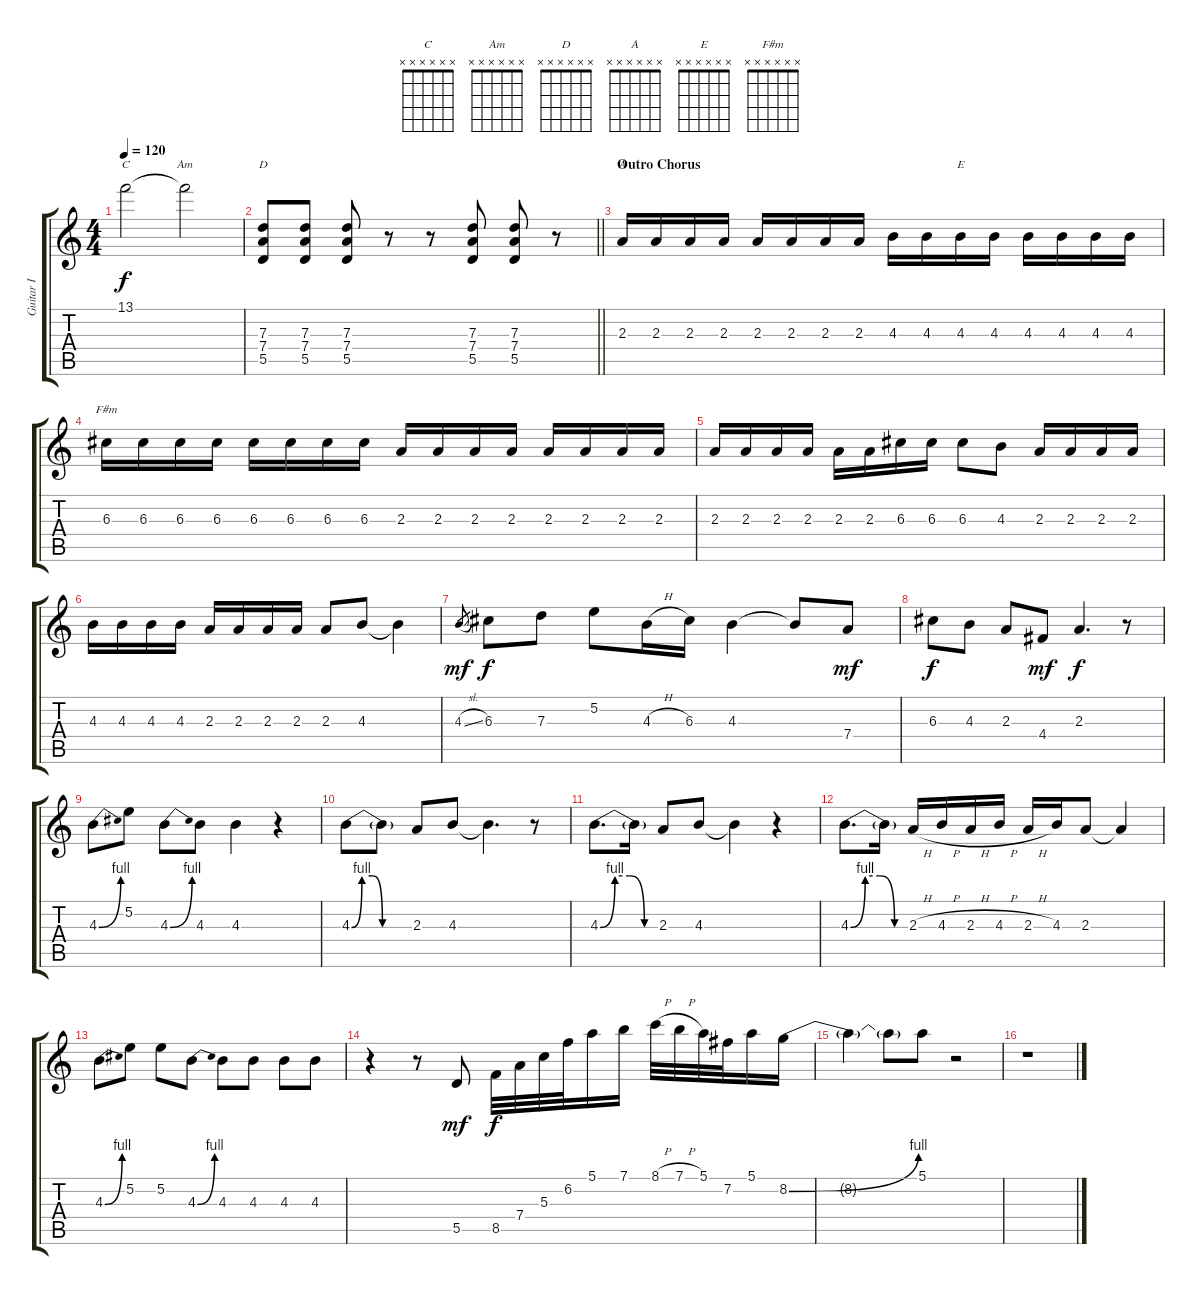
\track ("Guitar I" "Guitar I") {instrument overdrivenguitar}
\staff {score tabs}
\tuning (E4 B3 G3 D3 A2 E2) {hide}
\chord ("C" x x x x x x)
\chord ("Am" x x x x x x)
\chord ("D" x x x x x x)
\chord ("A" x x x x x x)
\chord ("E" x x x x x x)
\chord ("F#m" x x x x x x)
\ts (4 4)
\tempo 120
\clef g2
\ks c
13.1{t}.2{ch "C" dy f} 13.1{t}.2{ch "Am"} |
\barLineRight lightlight
(7.3 7.4 5.5).8{ch "D"} (7.3 7.4 5.5).8 (7.3 7.4 5.5).8 r.8 r.8 (7.3 7.4 5.5).8 (7.3 7.4 5.5).8 r.8 |
\section ("" "Outro Chorus")
2.3.16{ch "A" volume 13} 2.3.16 2.3.16 2.3.16 2.3.16 2.3.16 2.3.16 2.3.16 4.3.16 4.3.16 4.3.16{ch "E"} 4.3.16 4.3.16 4.3.16 4.3.16 4.3.16 |
6.3.16{ch "F#m"} 6.3.16 6.3.16 6.3.16 6.3.16 6.3.16 6.3.16 6.3.16 2.3.16 2.3.16 2.3.16 2.3.16 2.3.16 2.3.16 2.3.16 2.3.16 |
2.3.16 2.3.16 2.3.16 2.3.16 2.3.16 2.3.16 6.3.16 6.3.16 6.3.8 4.3.8 2.3.16 2.3.16 2.3.16 2.3.16 |
4.3.16 4.3.16 4.3.16 4.3.16 2.3.16 2.3.16 2.3.16 2.3.16 2.3.8 4.3.8 4.3{t}.4 |
4.3{sl}.8{gr dy mf} 6.3.8{dy f} 7.3.8 5.2.8 4.3{h}.16 6.3.16 4.3.4 4.3{t}.8 7.4.8{dy mf} |
6.3.8{dy f} 4.3.8 2.3.8 4.4.8{dy mf} 2.3.4{d dy f} r.8 |
4.3{be (bend 0 0 60 4)}.8 5.2.8 4.3{be (bend 0 0 60 4)}.8 4.3.8 4.3.4 r.4 |
4.3{be (custom 0 0 10 4 20 4 30 0 60 0)}.8 4.3{t}.8 2.3.8 4.3.8 4.3{t}.4{d} r.8 |
4.3{be (custom 0 0 15 4 30 4 45 0 60 0)}.8{d} 4.3{t}.16 2.3.8 4.3.8 4.3{t}.4 r.4 |
4.3{be (custom 0 0 15 4 30 4 45 0 60 0)}.8{d} 4.3{t}.16 2.3{h}.16 4.3{h}.16 2.3{h}.16 4.3{h}.16 2.3{h}.16 4.3.16 2.3.8 2.3{t}.4 |
4.3{be (bend 0 0 60 4)}.8 5.2.8 5.2.8 4.3{be (bend 0 0 60 4)}.8 4.3.8 4.3.8 4.3.8 4.3.8 |
r.4 r.8 5.5.8{dy mf} 8.5.32{dy f} 7.4.32 5.3.32 6.2.32 5.1.16 7.1.16 8.1{h}.32 7.1{h}.32 5.1.32 7.2.32 5.1.16 8.2{be (bend 0 0 60 4)}.16 |
8.2{t}.4 8.2{t}.8 5.1.8 r.2 |
r.1
